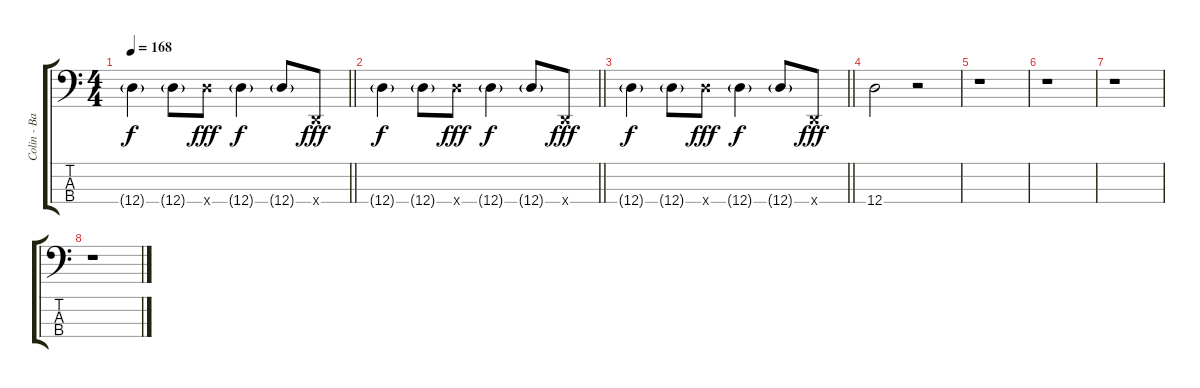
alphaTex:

\track ("Colin - Bass" "Colin - Ba") {instrument electricbassfinger}
\staff {score tabs}
\tuning (G2 D2 A1 D1) {hide}
\ts (4 4)
\tempo 168
\clef f4
\barLineRight lightlight
\ks c
12.4{g}.4{dy f} 12.4{g}.8 12.4{x}.8{dy fff} 12.4{g}.4{dy f} 12.4{g}.8 0.4{x}.8{dy fff} |
\barLineRight lightlight
12.4{g}.4{dy f} 12.4{g}.8 12.4{x}.8{dy fff} 12.4{g}.4{dy f} 12.4{g}.8 0.4{x}.8{dy fff} |
\barLineRight lightlight
12.4{g}.4{dy f} 12.4{g}.8 12.4{x}.8{dy fff} 12.4{g}.4{dy f} 12.4{g}.8 0.4{x}.8{dy fff} |
12.4.2 r.2 |
r.1 |
r.1 |
r.1 |
r.1
